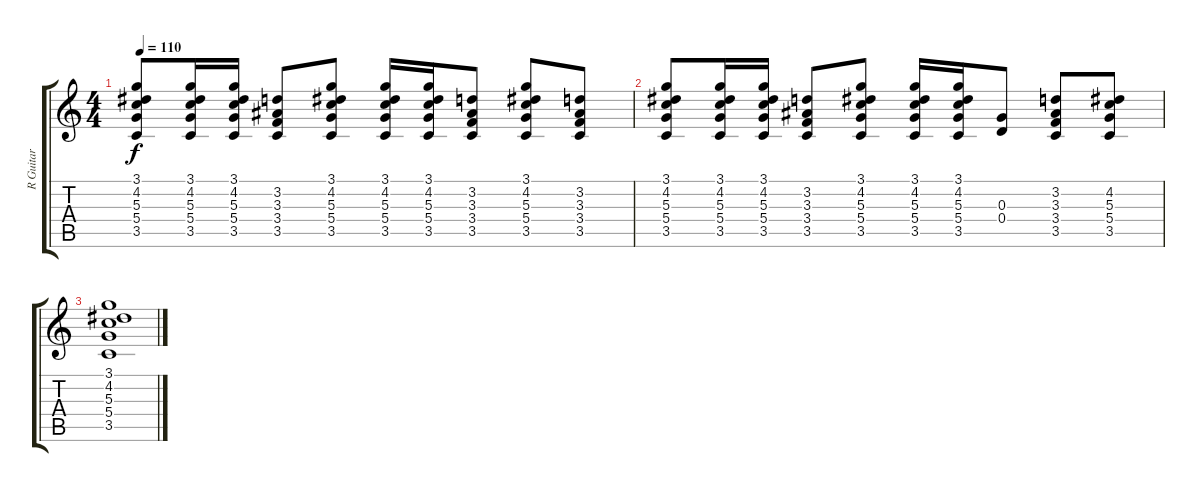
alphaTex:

\track ("R Guitar" "R Guitar") {instrument acousticguitarnylon}
\staff {score tabs}
\tuning (E4 B3 G3 D3 A2 E2) {hide}
\ts (4 4)
\tempo 110
\clef g2
\ks c
(3.1 4.2 5.3 5.4 3.5).8{dy f} (3.1 4.2 5.3 5.4 3.5).16 (3.1 4.2 5.3 5.4 3.5).16 (3.2 3.3 3.4 3.5).8 (3.1 4.2 5.3 5.4 3.5).8 (3.1 4.2 5.3 5.4 3.5).16 (3.1 4.2 5.3 5.4 3.5).16 (3.2 3.3 3.4 3.5).8 (3.1 4.2 5.3 5.4 3.5).8 (3.2 3.3 3.4 3.5).8 |
(3.1 4.2 5.3 5.4 3.5).8 (3.1 4.2 5.3 5.4 3.5).16 (3.1 4.2 5.3 5.4 3.5).16 (3.2 3.3 3.4 3.5).8 (3.1 4.2 5.3 5.4 3.5).8 (3.1 4.2 5.3 5.4 3.5).16 (3.1 4.2 5.3 5.4 3.5).16 (0.3 0.4).8 (3.2 3.3 3.4 3.5).8 (4.2 5.3 5.4 3.5).8 |
(3.1 4.2 5.3 5.4 3.5).1
